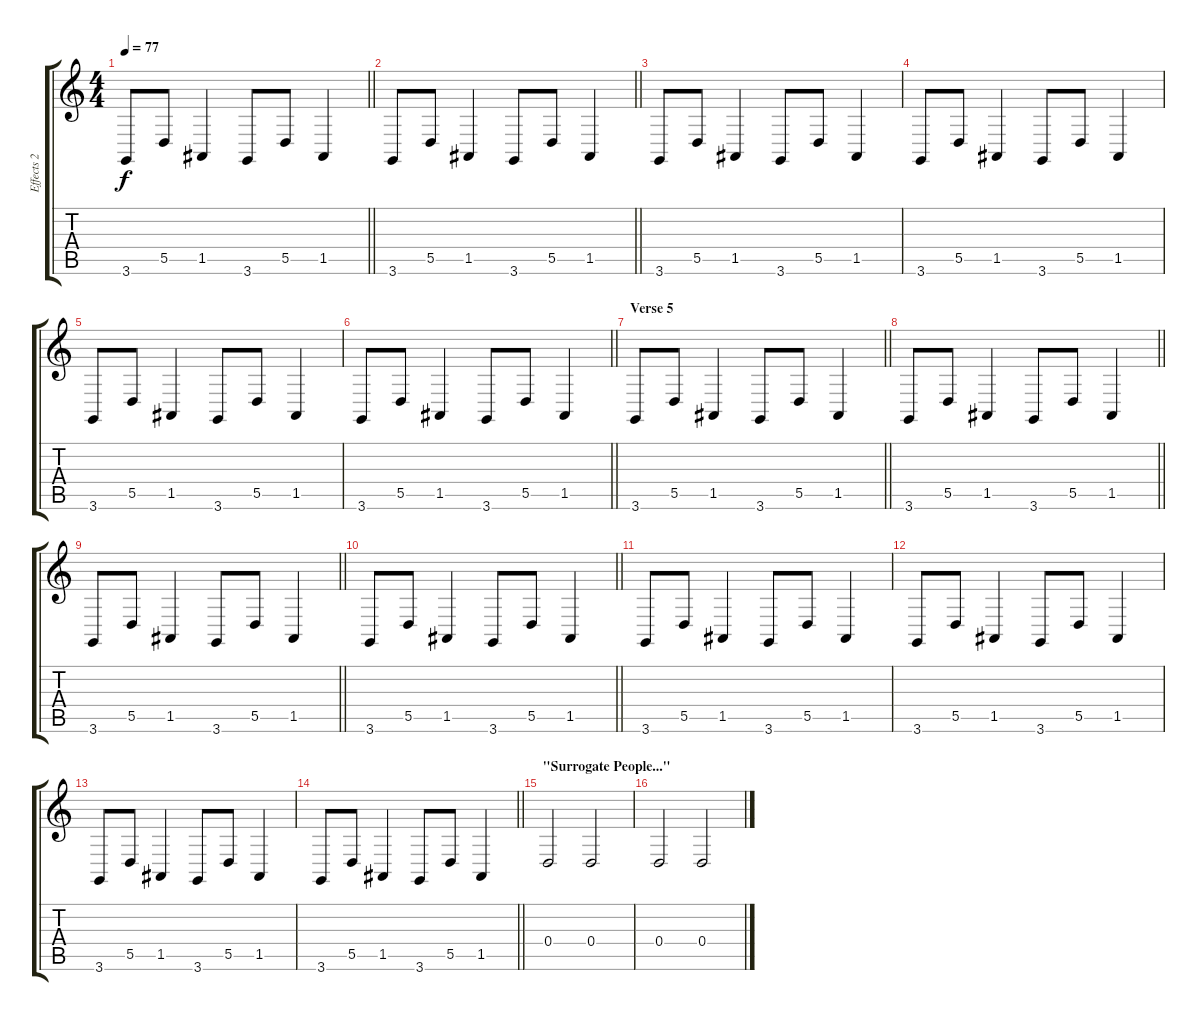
\track ("Effects 2 " "Effects 2 ") {instrument stringensemble1}
\staff {score tabs}
\tuning (E4 B3 G3 D3 A2 E2) {hide}
\ts (4 4)
\tempo 77
\clef g2
\barLineRight lightlight
\ks c
3.6.8{dy f} 5.5.8 1.5.4 3.6.8 5.5.8 1.5.4 |
\barLineRight lightlight
3.6.8 5.5.8 1.5.4 3.6.8 5.5.8 1.5.4 |
3.6.8 5.5.8 1.5.4 3.6.8 5.5.8 1.5.4 |
3.6.8 5.5.8 1.5.4 3.6.8 5.5.8 1.5.4 |
3.6.8 5.5.8 1.5.4 3.6.8 5.5.8 1.5.4 |
\barLineRight lightlight
3.6.8 5.5.8 1.5.4 3.6.8 5.5.8 1.5.4 |
\section ("" "Verse 5")
\barLineRight lightlight
3.6.8 5.5.8 1.5.4 3.6.8 5.5.8 1.5.4 |
\barLineRight lightlight
3.6.8 5.5.8 1.5.4 3.6.8 5.5.8 1.5.4 |
\barLineRight lightlight
3.6.8 5.5.8 1.5.4 3.6.8 5.5.8 1.5.4 |
\barLineRight lightlight
3.6.8 5.5.8 1.5.4 3.6.8 5.5.8 1.5.4 |
3.6.8 5.5.8 1.5.4 3.6.8 5.5.8 1.5.4 |
3.6.8 5.5.8 1.5.4 3.6.8 5.5.8 1.5.4 |
3.6.8 5.5.8 1.5.4 3.6.8 5.5.8 1.5.4 |
\barLineRight lightlight
3.6.8 5.5.8 1.5.4 3.6.8 5.5.8 1.5.4 |
\section ("" "\"Surrogate People...\"")
0.4.2 0.4.2 |
0.4.2 0.4.2
